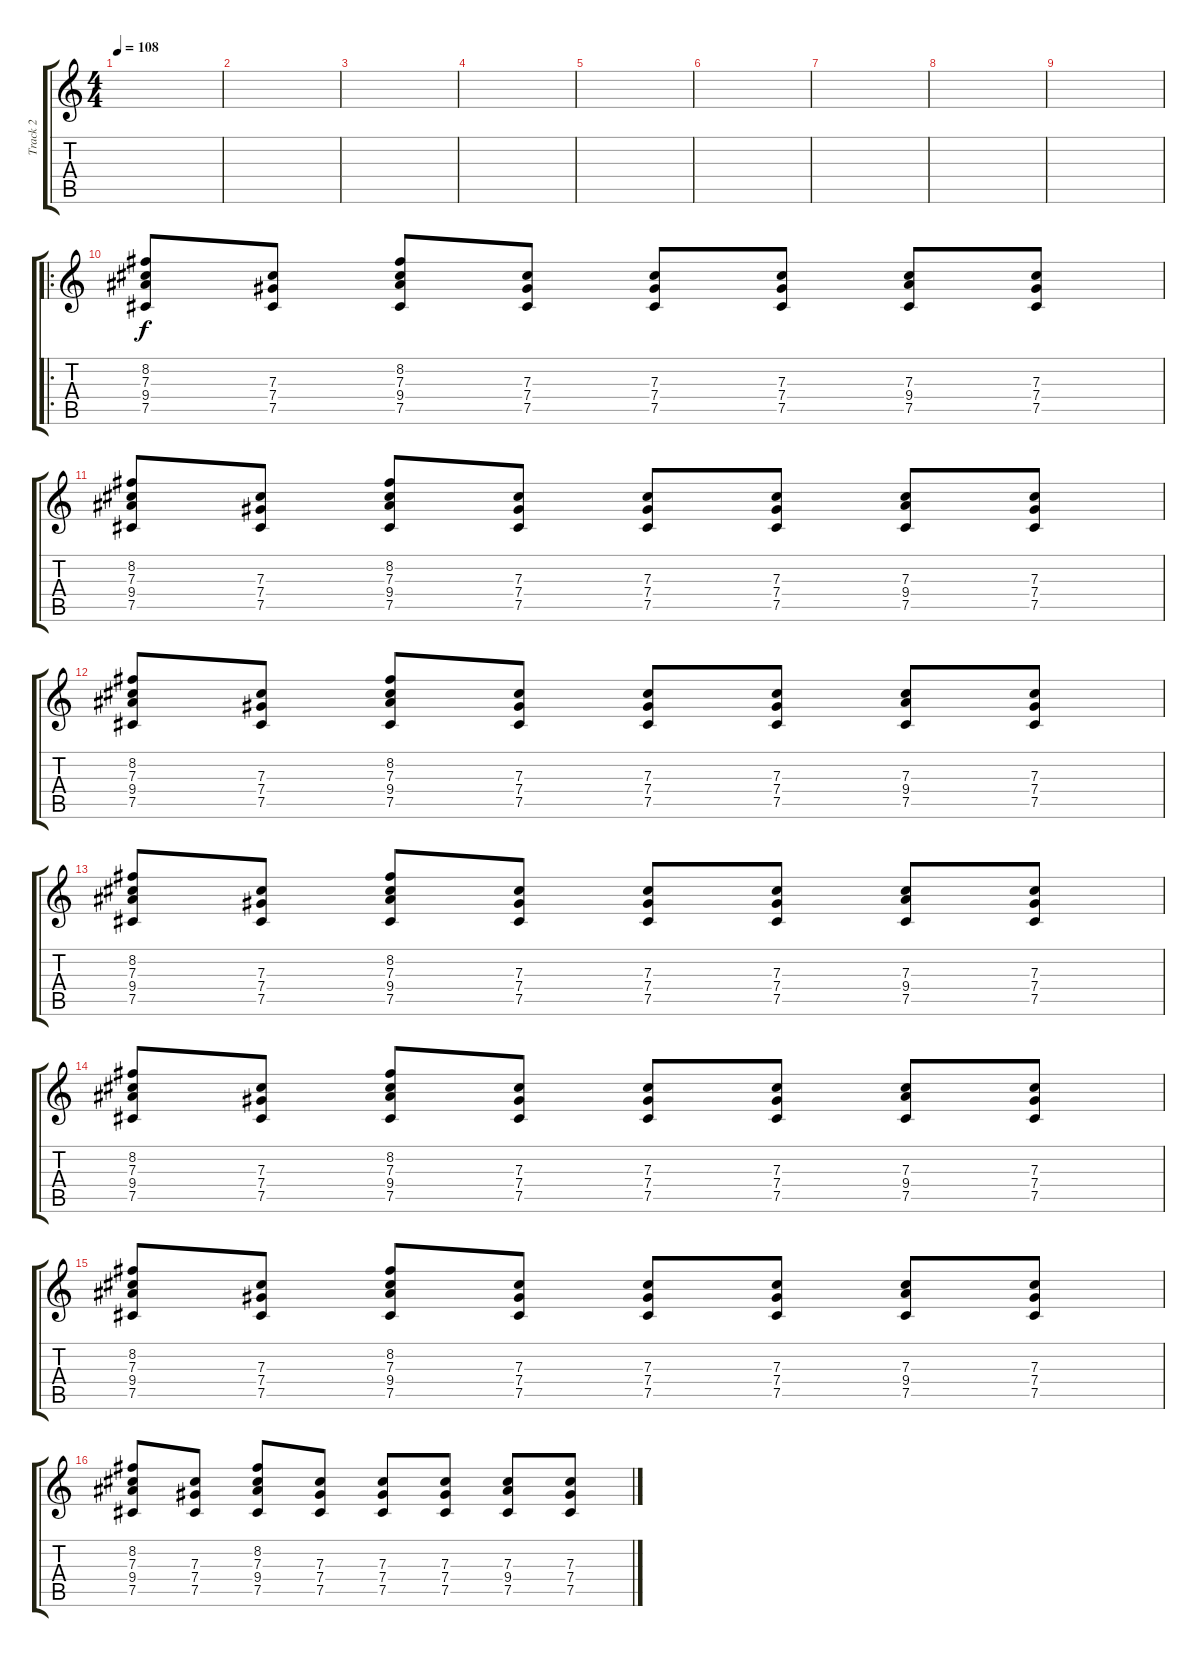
\track ("Track 2" "Track 2") {instrument acousticguitarsteel}
\staff {score tabs}
\tuning (Db4 Bb3 Gb3 Db3 Gb2 Db2) {hide}
\ts (4 4)
\tempo 108
\clef g2
\ks c
|
|
|
|
|
|
|
|
|
\ro
(8.2 7.3 9.4 7.5).8 (7.3 7.4 7.5).8 (8.2 7.3 9.4 7.5).8 (7.3 7.4 7.5).8 (7.3 7.4 7.5).8 (7.3 7.4 7.5).8 (7.3 9.4 7.5).8 (7.3 7.4 7.5).8 |
(8.2 7.3 9.4 7.5).8 (7.3 7.4 7.5).8 (8.2 7.3 9.4 7.5).8 (7.3 7.4 7.5).8 (7.3 7.4 7.5).8 (7.3 7.4 7.5).8 (7.3 9.4 7.5).8 (7.3 7.4 7.5).8 |
(8.2 7.3 9.4 7.5).8 (7.3 7.4 7.5).8 (8.2 7.3 9.4 7.5).8 (7.3 7.4 7.5).8 (7.3 7.4 7.5).8 (7.3 7.4 7.5).8 (7.3 9.4 7.5).8 (7.3 7.4 7.5).8 |
(8.2 7.3 9.4 7.5).8 (7.3 7.4 7.5).8 (8.2 7.3 9.4 7.5).8 (7.3 7.4 7.5).8 (7.3 7.4 7.5).8 (7.3 7.4 7.5).8 (7.3 9.4 7.5).8 (7.3 7.4 7.5).8 |
(8.2 7.3 9.4 7.5).8 (7.3 7.4 7.5).8 (8.2 7.3 9.4 7.5).8 (7.3 7.4 7.5).8 (7.3 7.4 7.5).8 (7.3 7.4 7.5).8 (7.3 9.4 7.5).8 (7.3 7.4 7.5).8 |
(8.2 7.3 9.4 7.5).8 (7.3 7.4 7.5).8 (8.2 7.3 9.4 7.5).8 (7.3 7.4 7.5).8 (7.3 7.4 7.5).8 (7.3 7.4 7.5).8 (7.3 9.4 7.5).8 (7.3 7.4 7.5).8 |
(8.2 7.3 9.4 7.5).8 (7.3 7.4 7.5).8 (8.2 7.3 9.4 7.5).8 (7.3 7.4 7.5).8 (7.3 7.4 7.5).8 (7.3 7.4 7.5).8 (7.3 9.4 7.5).8 (7.3 7.4 7.5).8
